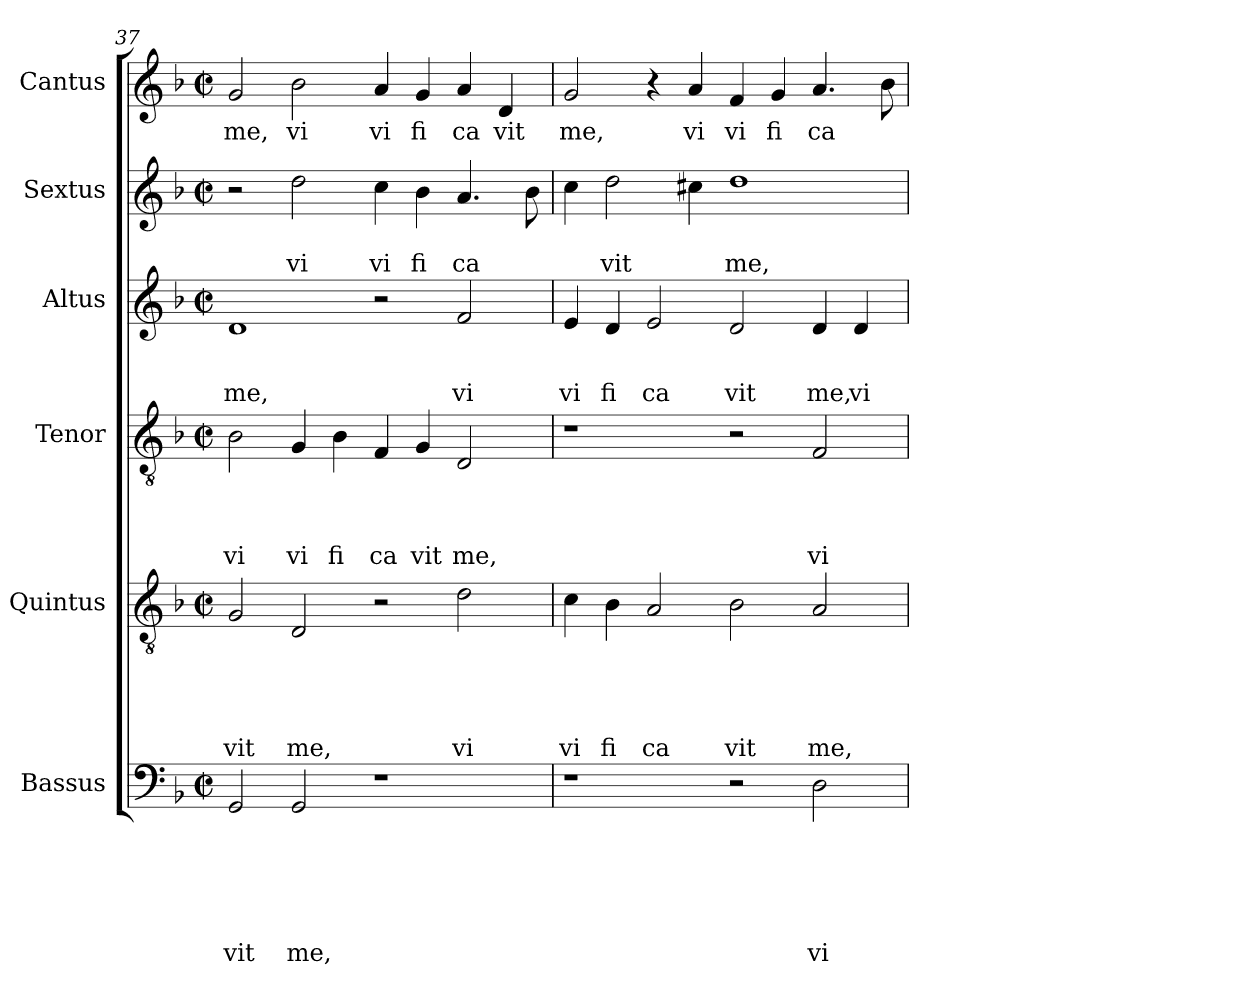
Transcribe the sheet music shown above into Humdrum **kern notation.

**kern	**text	**text	**text	**text	**text	**text	**kern	**text	**text	**text	**text	**text	**kern	**text	**text	**text	**text	**kern	**text	**text	**text	**kern	**text	**text	**kern	**text
*part6	*part6	*part6	*part6	*part6	*part6	*part6	*part5	*part5	*part5	*part5	*part5	*part5	*part4	*part4	*part4	*part4	*part4	*part3	*part3	*part3	*part3	*part2	*part2	*part2	*part1	*part1
*staff6	*staff6	*staff6	*staff6	*staff6	*staff6	*staff6	*staff5	*staff5	*staff5	*staff5	*staff5	*staff5	*staff4	*staff4	*staff4	*staff4	*staff4	*staff3	*staff3	*staff3	*staff3	*staff2	*staff2	*staff2	*staff1	*staff1
*I"Bassus	*	*	*	*	*	*	*I"Quintus	*	*	*	*	*	*I"Tenor	*	*	*	*	*I"Altus	*	*	*	*I"Sextus	*	*	*I"Cantus	*
*clefF4	*	*	*	*	*	*	*clefGv2	*	*	*	*	*	*clefGv2	*	*	*	*	*clefG2	*	*	*	*clefG2	*	*	*clefG2	*
*k[b-]	*	*	*	*	*	*	*k[b-]	*	*	*	*	*	*k[b-]	*	*	*	*	*k[b-]	*	*	*	*k[b-]	*	*	*k[b-]	*
*F:	*	*	*	*	*	*	*F:	*	*	*	*	*	*F:	*	*	*	*	*F:	*	*	*	*F:	*	*	*F:	*
*M2/2	*	*	*	*	*	*	*M2/2	*	*	*	*	*	*M2/2	*	*	*	*	*M2/2	*	*	*	*M2/2	*	*	*M2/2	*
*met(c|)	*	*	*	*	*	*	*met(c|)	*	*	*	*	*	*met(c|)	*	*	*	*	*met(c|)	*	*	*	*met(c|)	*	*	*met(c|)	*
=37	=37	=37	=37	=37	=37	=37	=37	=37	=37	=37	=37	=37	=37	=37	=37	=37	=37	=37	=37	=37	=37	=37	=37	=37	=37	=37
!	!	!	!	!	!	!LO:LY:b	!	!	!	!	!	!LO:LY:b	!	!	!	!	!LO:LY:b	!	!	!	!LO:LY:b	!	!	!	!	!LO:LY:b
2GG/	.	.	.	.	.	vit	2G/	.	.	.	.	vit	2B-\	.	.	.	vi	1d	.	.	me,	2r	.	.	2g/	me,
!	!	!	!	!	!	!LO:LY:b	!	!	!	!	!	!LO:LY:b	!	!	!	!	!LO:LY:b	!	!	!	!	!	!	!LO:LY:b	!	!LO:LY:b
2GG/	.	.	.	.	.	me,	2D/	.	.	.	.	me,	4G/	.	.	.	vi	.	.	.	.	2dd\	.	vi	2b-\	vi
!	!	!	!	!	!	!	!	!	!	!	!	!	!	!	!	!	!LO:LY:b	!	!	!	!	!	!	!	!	!
.	.	.	.	.	.	.	.	.	.	.	.	.	4B-\	.	.	.	fi	.	.	.	.	.	.	.	.	.
!	!	!	!	!	!	!	!	!	!	!	!	!	!	!	!	!	!LO:LY:b	!	!	!	!	!	!	!LO:LY:b	!	!LO:LY:b
1r	.	.	.	.	.	.	2r	.	.	.	.	.	4F/	.	.	.	ca	2r	.	.	.	4cc\	.	vi	4a/	vi
!	!	!	!	!	!	!	!	!	!	!	!	!	!	!	!	!	!LO:LY:b	!	!	!	!	!	!	!LO:LY:b	!	!LO:LY:b
.	.	.	.	.	.	.	.	.	.	.	.	.	4G/	.	.	.	vit	.	.	.	.	4b-\	.	fi	4g/	fi
!	!	!	!	!	!	!	!	!	!	!	!	!LO:LY:b	!	!	!	!	!LO:LY:b	!	!	!	!LO:LY:b	!	!	!LO:LY:b	!	!LO:LY:b
.	.	.	.	.	.	.	2d\	.	.	.	.	vi	2D/	.	.	.	me,	2f/	.	.	vi	4.a/	.	ca	4a/	ca
!	!	!	!	!	!	!	!	!	!	!	!	!	!	!	!	!	!	!	!	!	!	!	!	!	!	!LO:LY:b
.	.	.	.	.	.	.	.	.	.	.	.	.	.	.	.	.	.	.	.	.	.	.	.	.	4d/	vit
.	.	.	.	.	.	.	.	.	.	.	.	.	.	.	.	.	.	.	.	.	.	8b-\	.	.	.	.
=38	=38	=38	=38	=38	=38	=38	=38	=38	=38	=38	=38	=38	=38	=38	=38	=38	=38	=38	=38	=38	=38	=38	=38	=38	=38	=38
!	!	!	!	!	!	!	!	!	!	!	!	!LO:LY:b	!	!	!	!	!	!	!	!	!LO:LY:b	!	!	!	!	!LO:LY:b
1r	.	.	.	.	.	.	4c\	.	.	.	.	vi	1r	.	.	.	.	4e/	.	.	vi	4cc\	.	.	2g/	me,
!	!	!	!	!	!	!	!	!	!	!	!	!LO:LY:b	!	!	!	!	!	!	!	!	!LO:LY:b	!	!	!LO:LY:b	!	!
.	.	.	.	.	.	.	4B-\	.	.	.	.	fi	.	.	.	.	.	4d/	.	.	fi	2dd\	.	vit	.	.
!	!	!	!	!	!	!	!	!	!	!	!	!LO:LY:b	!	!	!	!	!	!	!	!	!LO:LY:b	!	!	!	!	!
.	.	.	.	.	.	.	2A/	.	.	.	.	ca	.	.	.	.	.	2e/	.	.	ca	.	.	.	4r	.
!	!	!	!	!	!	!	!	!	!	!	!	!	!	!	!	!	!	!	!	!	!	!	!	!	!	!LO:LY:b
.	.	.	.	.	.	.	.	.	.	.	.	.	.	.	.	.	.	.	.	.	.	4cc#X\	.	.	4a/	vi
!	!	!	!	!	!	!	!	!	!	!	!	!LO:LY:b	!	!	!	!	!	!	!	!	!LO:LY:b	!	!	!LO:LY:b	!	!LO:LY:b
2r	.	.	.	.	.	.	2B-\	.	.	.	.	vit	2r	.	.	.	.	2d/	.	.	vit	1dd	.	me,	4f/	vi
!	!	!	!	!	!	!	!	!	!	!	!	!	!	!	!	!	!	!	!	!	!	!	!	!	!	!LO:LY:b
.	.	.	.	.	.	.	.	.	.	.	.	.	.	.	.	.	.	.	.	.	.	.	.	.	4g/	fi
!	!	!	!	!	!	!LO:LY:b	!	!	!	!	!	!LO:LY:b	!	!	!	!	!LO:LY:b	!	!	!	!LO:LY:b	!	!	!	!	!LO:LY:b
2D\	.	.	.	.	.	vi	2A/	.	.	.	.	me,	2F/	.	.	.	vi	4d/	.	.	me,	.	.	.	4.a/	ca
!	!	!	!	!	!	!	!	!	!	!	!	!	!	!	!	!	!	!	!	!	!LO:LY:b	!	!	!	!	!
.	.	.	.	.	.	.	.	.	.	.	.	.	.	.	.	.	.	4d/	.	.	vi	.	.	.	.	.
.	.	.	.	.	.	.	.	.	.	.	.	.	.	.	.	.	.	.	.	.	.	.	.	.	8b-\	.
=	=	=	=	=	=	=	=	=	=	=	=	=	=	=	=	=	=	=	=	=	=	=	=	=	=	=
*-	*-	*-	*-	*-	*-	*-	*-	*-	*-	*-	*-	*-	*-	*-	*-	*-	*-	*-	*-	*-	*-	*-	*-	*-	*-	*-
